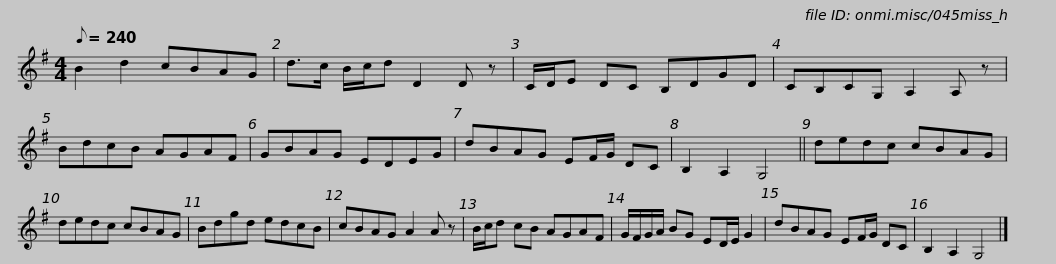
X:1
L:1/8
Q:1/8=240
M:4/4
I:linebreak $
K:G
V:1 treble
V:1
 B2 d2 cBAG | d>c B/c/d D2 D z | C/D/E DC B,DGD | CB,CG, A,2 A, z | BdcB AGAF |$ %5
 GBAG EDEG | dBAG EF/G/ DC | B,2 A,2 G,4 || dedc cBAG | dedc cBAG | %10
 Bdgd edcB |$ cBAG A2 A z | B/c/d cB AGAF | G/F/G/A/ BG ED/E/ G2 | dBAG EF/G/ DC | %15
 B,2 A,2 G,4 |] %16
